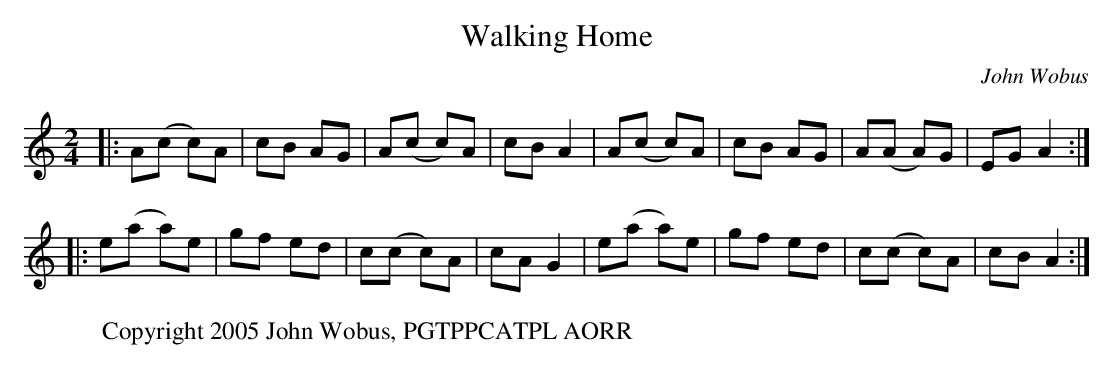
X:1
T:Walking Home
C:John Wobus
M:2/4
K:ador
|: A2(c2 c2)A2 | c2B2 A2G2 | A2(c2 c2)A2 | c2B2 A4 | A2(c2 c2)A2 | c2B2 A2G2 | A2(A2 A2)G2 |  E2G2 A4 :|
|: e2(a2 a2)e2 | g2f2 e2d2 | c2(c2 c2)A2 | c2A2 G4 | e2(a2 a2)e2 | g2f2 e2d2 | c2(c2 c2)A2 | c2B2 A4 :|
W:Copyright 2005 John Wobus, PGTPPCATPL AORR
